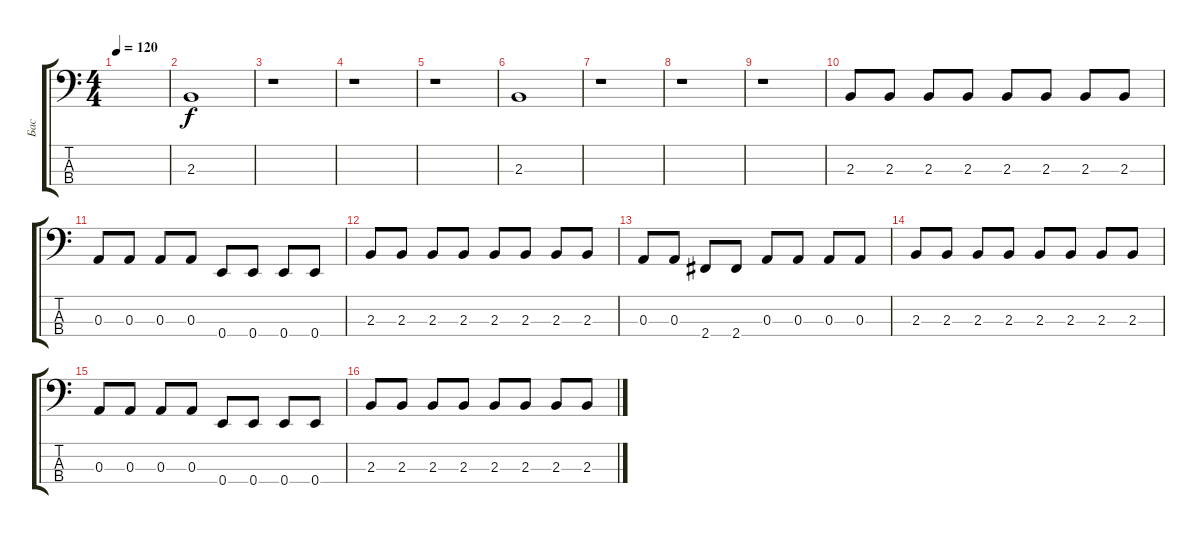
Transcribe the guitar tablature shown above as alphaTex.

\track ("Бас" "Бас") {instrument electricbassfinger}
\staff {score tabs}
\tuning (G2 D2 A1 E1) {hide}
\ts (4 4)
\tempo 120
\clef f4
\ks c
|
2.3.1 |
r.1 |
r.1 |
r.1 |
2.3.1 |
r.1 |
r.1 |
r.1 |
2.3.8 2.3.8 2.3.8 2.3.8 2.3.8 2.3.8 2.3.8 2.3.8 |
0.3.8 0.3.8 0.3.8 0.3.8 0.4.8 0.4.8 0.4.8 0.4.8 |
2.3.8 2.3.8 2.3.8 2.3.8 2.3.8 2.3.8 2.3.8 2.3.8 |
0.3.8 0.3.8 2.4.8 2.4.8 0.3.8 0.3.8 0.3.8 0.3.8 |
2.3.8 2.3.8 2.3.8 2.3.8 2.3.8 2.3.8 2.3.8 2.3.8 |
0.3.8 0.3.8 0.3.8 0.3.8 0.4.8 0.4.8 0.4.8 0.4.8 |
2.3.8 2.3.8 2.3.8 2.3.8 2.3.8 2.3.8 2.3.8 2.3.8
